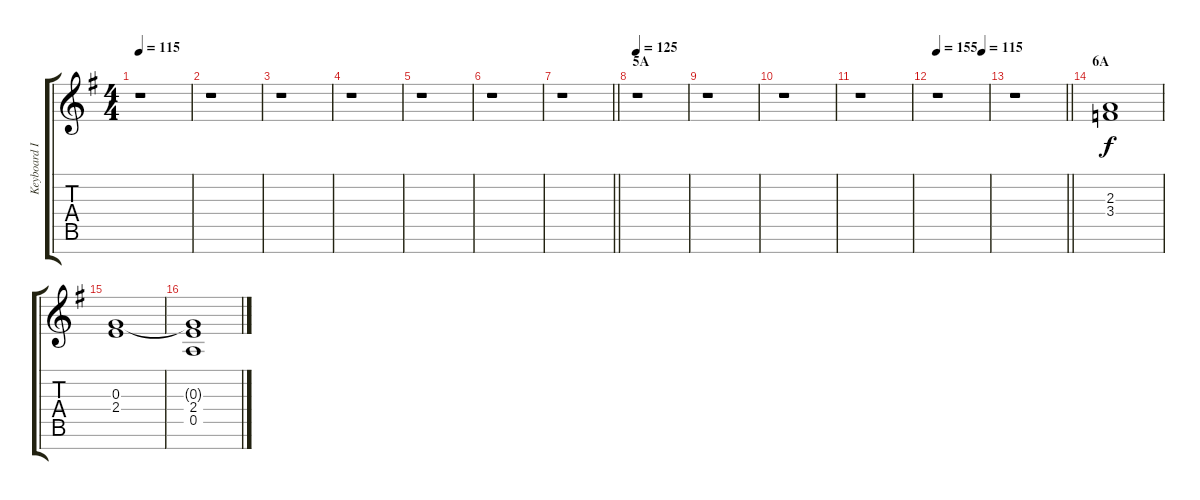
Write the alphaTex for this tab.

\track ("Keyboard II" "Keyboard I") {instrument pad2warm}
\staff {score tabs}
\tuning (E5 B4 G4 D4 A3 E3 B2) {hide}
\ts (4 4)
\tempo 115
\clef g2
\ks g
r.1{dy f} |
r.1 |
r.1 |
r.1 |
r.1 |
r.1 |
\barLineRight lightlight
r.1 |
\section ("" "5A")
\tempo 125
r.1 |
r.1 |
r.1 |
r.1 |
\tempo 155
\tempo (115 0.875)
r.1 |
\barLineRight lightlight
r.1 |
\section ("" "6A")
(2.3 3.4).1 |
(0.3 2.4).1 |
(0.3{t} 2.4 0.5).1
